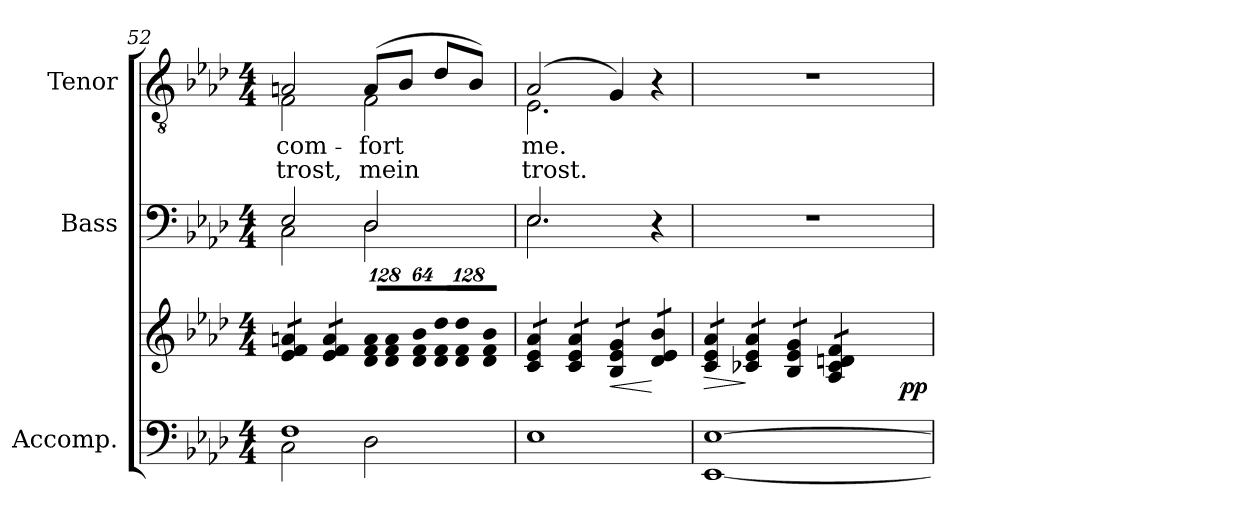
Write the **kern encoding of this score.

**kern	**kern	**dynam	**kern	**kern	**text	**text
*part3	*part3	*part3	*part2	*part1	*part1	*part1
*staff4	*staff3	*staff3/4	*staff2	*staff1	*staff1	*staff1
*I"Accomp.	*	*	*I"Bass	*I"Tenor	*	*
*	*	*	*I'B.	*I'T.	*	*
*clefF4	*clefG2	*	*clefF4	*clefGv2	*	*
*	*	*	*	*ITrd7c12	*	*
*k[b-e-a-d-]	*k[b-e-a-d-]	*	*k[b-e-a-d-]	*k[b-e-a-d-]	*	*
*A-:	*A-:	*	*A-:	*A-:	*	*
*M4/4	*M4/4	*	*M4/4	*M4/4	*	*
=52	=52	=52	=52	=52	=52	=52
*^	*	*	*	*	*	*
*	*	*Xbrackettup	*	*	*	*	*
*	*	*	*	*^	*	*	*
!	!	!	!	!	!	!	!LO:LY:b:color=#000000	!LO:LY:b:color=#000000
*	*	*	*	*	*	*^	*	*
*	*	*tremolo	*	*	*	*	*	*	*
1Fi	2Ci\	12e-i/ 12fi 12aniL	.	2E-i/	2Ci\	2AAni/	2FFi\	-com-	trost,
.	.	12e-i/ 12fi 12ani	.	.	.	.	.	.	.
.	.	12e-i/ 12fi 12aniJ	.	.	.	.	.	.	.
.	.	12e-i/ 12fi 12aiL	.	.	.	.	.	.	.
.	.	12e-i/ 12fi 12ai	.	.	.	.	.	.	.
.	.	12e-i/ 12fi 12aiJ	.	.	.	.	.	.	.
*	*	*Xtremolo	*	*	*	*	*	*	*
!	!	!LO:N:vis=8	!	!	!	!	!	!	!
!	!	!	!	!	!	!	!	!LO:LY:b:color=#000000	!LO:LY:b:color=#000000
.	2D-i\	1024%85d-i/ 1024%85fi/ 1024%85ai/L	.	2D-i/	2D-i\	(8AAi/L	2FFi\	-fort	mein
!	!	!LO:N:vis=8	!	!	!	!	!	!	!
.	.	1024%85d-i/ 1024%85fi/ 1024%85ai/	.	.	.	.	.	.	.
.	.	.	.	.	.	8BB-i/J	.	.	.
!	!	!LO:N:vis=8	!	!	!	!	!	!	!
.	.	512%43d-i/ 512%43fi/ 512%43b-i/J	.	.	.	.	.	.	.
!	!	!LO:N:vis=8	!	!	!	!	!	!	!
.	.	1024%85d-i/ 1024%85fi/ 1024%85dd-i/L	.	.	.	8D-i/L	.	.	.
!	!	!LO:N:vis=8	!	!	!	!	!	!	!
.	.	1024%85d-i/ 1024%85fi/ 1024%85dd-i/	.	.	.	.	.	.	.
.	.	.	.	.	.	8BB-i/J)	.	.	.
!	!	!LO:N:vis=8	!	!	!	!	!	!	!
.	.	512%43d-i/ 512%43fi/ 512%43b-i/J	.	.	.	.	.	.	.
*v	*v	*	*	*	*	*	*	*	*
!!LO:LB:g=z	!!
=53	=53	=53	=53	=53	=53	=53	=53	=53
!	!	!	!	!	!	!	!LO:LY:b:color=#000000	!LO:LY:b:color=#000000
*	*tremolo	*	*	*	*	*	*	*
1E-i	12ci/ 12e-i 12a-iL	.	2.E-i/	2.E-i\	(2AA-i/	2.EE-i\	me.	trost.
.	12ci/ 12e-i 12a-i	.	.	.	.	.	.	.
.	12ci/ 12e-i 12a-iJ	.	.	.	.	.	.	.
.	12ci/ 12e-i 12a-iL	.	.	.	.	.	.	.
.	12ci/ 12e-i 12a-i	.	.	.	.	.	.	.
.	12ci/ 12e-i 12a-iJ	.	.	.	.	.	.	.
!	!	!LO:HP:b	!	!	!	!	!	!
.	12B-i/ 12e-i 12giL	<	.	.	4GGi/)	.	.	.
.	12B-i/ 12e-i 12gi	.	.	.	.	.	.	.
.	12B-i/ 12e-i 12giJ	.	.	.	.	.	.	.
.	12d-i/ 12e-i 12b-iL	[	4r	4ryy	4r	4ryy	.	.
.	12d-i/ 12e-i 12b-i	.	.	.	.	.	.	.
.	12d-i/ 12e-i 12b-iJ	.	.	.	.	.	.	.
=54	=54	=54	=54	=54	=54	=54	=54	=54
!	!	!LO:HP:b	!	!	!	!	!	!
*	*	*	*v	*v	*	*	*	*
*	*^	*	*	*v	*v	*	*
[1EE-i [1E-i	12ci/ 12e-i 12a-iL	2ryy	>	1r	1r	.	.
.	12ci/ 12e-i 12a-i	.	.	.	.	.	.
.	12ci/ 12e-i 12a-iJ	.	.	.	.	.	.
.	12c-Xi/ 12e-i 12a-iL	.	]	.	.	.	.
.	12c-Xi/ 12e-i 12a-i	.	.	.	.	.	.
.	12c-Xi/ 12e-i 12a-iJ	.	.	.	.	.	.
.	12B-i/ 12e-i 12giL	4ryy	.	.	.	.	.
.	12B-i/ 12e-i 12gi	.	.	.	.	.	.
.	12B-i/ 12e-i 12giJ	.	.	.	.	.	.
.	12A-i/ 12c-i 12dni 12fiL	8ryy	.	.	.	.	.
.	12A-i/ 12c-i 12dni 12fi	.	.	.	.	.	.
.	.	16ryy	.	.	.	.	.
.	12A-i/ 12c-i 12dni 12fiJ	.	.	.	.	.	.
*	*Xtremolo	*	*	*	*	*	*
.	.	32ryy	.	.	.	.	.
.	.	64ryy	.	.	.	.	.
.	.	128...ryy	.	.	.	.	.
.	.	1024ryy	pp	.	.	.	.
*	*v	*v	*	*	*	*	*
=	=	=	=	=	=	=
*-	*-	*-	*-	*-	*-	*-
